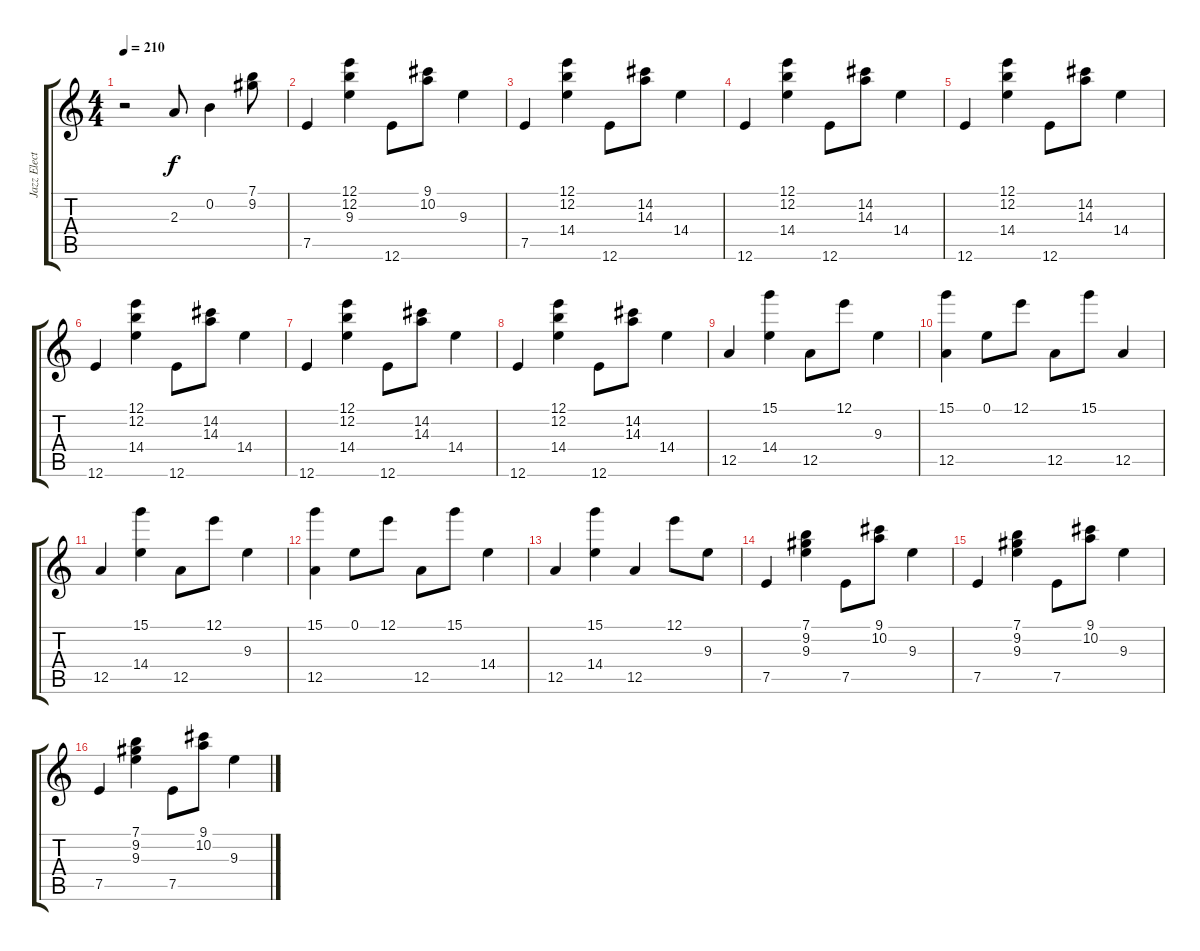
\track ("Jazz Electric" "Jazz Elect") {instrument electricguitarjazz}
\staff {score tabs}
\tuning (E4 B3 G3 D3 A2 E2) {hide}
\ts (4 4)
\tempo 210
\clef g2
\ks c
r.2{dy f instrument electricguitarjazz} 2.3.8 0.2.4 (7.1 9.2).8 |
7.5.4 (12.1 12.2 9.3).4 12.6.8 (9.1 10.2).8 9.3.4 |
7.5.4 (12.1 12.2 14.4).4 12.6.8 (14.2 14.3).8 14.4.4 |
12.6.4 (12.1 12.2 14.4).4 12.6.8 (14.2 14.3).8 14.4.4 |
12.6.4 (12.1 12.2 14.4).4 12.6.8 (14.2 14.3).8 14.4.4 |
12.6.4 (12.1 12.2 14.4).4 12.6.8 (14.2 14.3).8 14.4.4 |
12.6.4 (12.1 12.2 14.4).4 12.6.8 (14.2 14.3).8 14.4.4 |
12.6.4 (12.1 12.2 14.4).4 12.6.8 (14.2 14.3).8 14.4.4 |
12.5.4 (15.1 14.4).4 12.5.8 12.1.8 9.3.4 |
(15.1 12.5).4 0.1.8 12.1.8 12.5.8 15.1.8 12.5.4 |
12.5.4 (15.1 14.4).4 12.5.8 12.1.8 9.3.4 |
(15.1 12.5).4 0.1.8 12.1.8 12.5.8 15.1.8 14.4.4 |
12.5.4 (15.1 14.4).4 12.5.4 12.1.8 9.3.8 |
7.5.4 (7.1 9.2 9.3).4 7.5.8 (9.1 10.2).8 9.3.4 |
7.5.4 (7.1 9.2 9.3).4 7.5.8 (9.1 10.2).8 9.3.4 |
7.5.4 (7.1 9.2 9.3).4 7.5.8 (9.1 10.2).8 9.3.4
